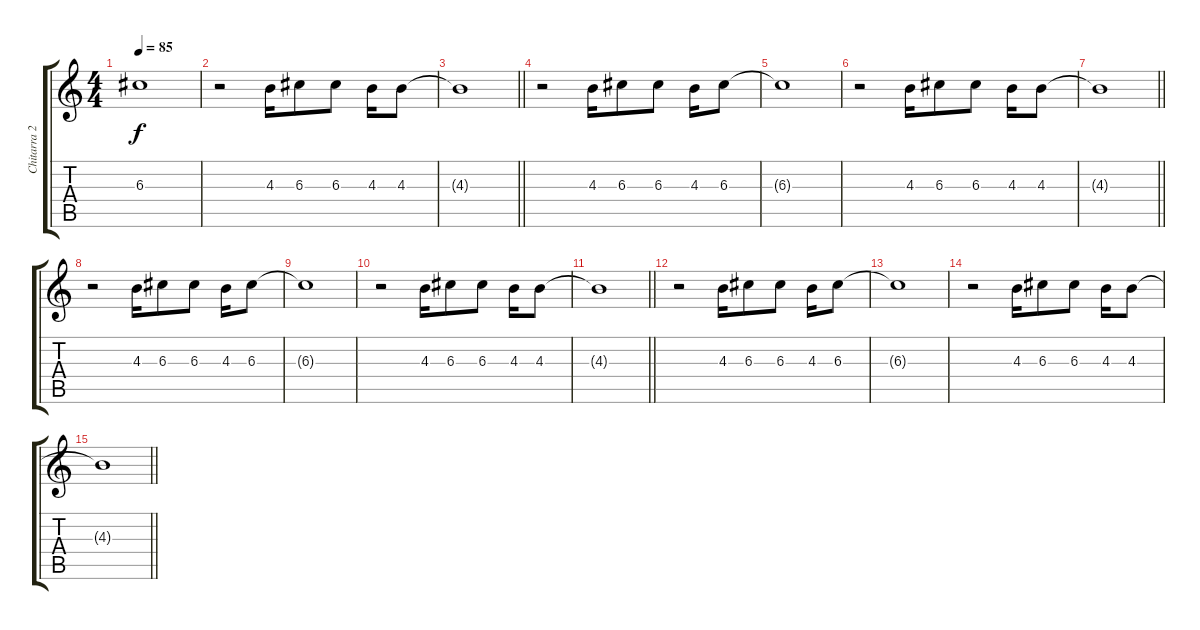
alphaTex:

\track ("Chitarra 2" "Chitarra 2") {instrument distortionguitar}
\staff {score tabs}
\tuning (E4 B3 G3 D3 A2 E2) {hide}
\ts (4 4)
\tempo 85
\clef g2
\ks c
6.3{t}.1{dy f} |
r.2 4.3.16 6.3.8 6.3.8 4.3.16 4.3.8 |
\barLineRight lightlight
4.3{t}.1 |
r.2 4.3.16 6.3.8 6.3.8 4.3.16 6.3.8 |
6.3{t}.1 |
r.2 4.3.16 6.3.8 6.3.8 4.3.16 4.3.8 |
\barLineRight lightlight
4.3{t}.1 |
r.2 4.3.16 6.3.8 6.3.8 4.3.16 6.3.8 |
6.3{t}.1 |
r.2 4.3.16 6.3.8 6.3.8 4.3.16 4.3.8 |
\barLineRight lightlight
4.3{t}.1 |
r.2 4.3.16 6.3.8 6.3.8 4.3.16 6.3.8 |
6.3{t}.1 |
r.2 4.3.16 6.3.8 6.3.8 4.3.16 4.3.8 |
\barLineRight lightlight
4.3{t}.1
